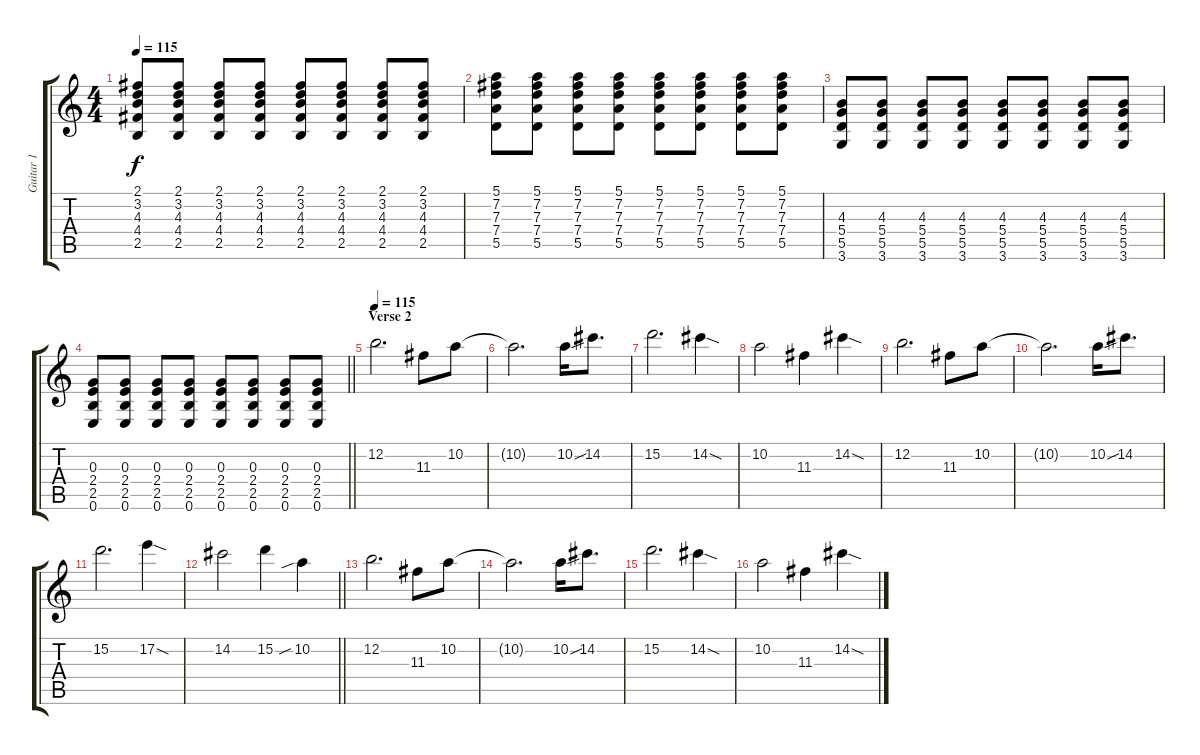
\track ("Guitar 1" "Guitar 1") {instrument distortionguitar}
\staff {score tabs}
\tuning (E4 B3 G3 D3 A2 E2) {hide}
\ts (4 4)
\tempo 115
\clef g2
\ks c
(2.1 3.2 4.3 4.4 2.5).8{dy f} (2.1 3.2 4.3 4.4 2.5).8 (2.1 3.2 4.3 4.4 2.5).8 (2.1 3.2 4.3 4.4 2.5).8 (2.1 3.2 4.3 4.4 2.5).8 (2.1 3.2 4.3 4.4 2.5).8 (2.1 3.2 4.3 4.4 2.5).8 (2.1 3.2 4.3 4.4 2.5).8 |
(5.1 7.2 7.3 7.4 5.5).8 (5.1 7.2 7.3 7.4 5.5).8 (5.1 7.2 7.3 7.4 5.5).8 (5.1 7.2 7.3 7.4 5.5).8 (5.1 7.2 7.3 7.4 5.5).8 (5.1 7.2 7.3 7.4 5.5).8 (5.1 7.2 7.3 7.4 5.5).8 (5.1 7.2 7.3 7.4 5.5).8 |
(4.3 5.4 5.5 3.6).8 (4.3 5.4 5.5 3.6).8 (4.3 5.4 5.5 3.6).8 (4.3 5.4 5.5 3.6).8 (4.3 5.4 5.5 3.6).8 (4.3 5.4 5.5 3.6).8 (4.3 5.4 5.5 3.6).8 (4.3 5.4 5.5 3.6).8 |
\barLineRight lightlight
(0.3 2.4 2.5 0.6).8 (0.3 2.4 2.5 0.6).8 (0.3 2.4 2.5 0.6).8 (0.3 2.4 2.5 0.6).8 (0.3 2.4 2.5 0.6).8 (0.3 2.4 2.5 0.6).8 (0.3 2.4 2.5 0.6).8 (0.3 2.4 2.5 0.6).8 |
\section ("" "Verse 2")
\tempo 115
12.2.2{d} 11.3.8 10.2.8 |
10.2{t}.2{d} 10.2{sou}.16 14.2.8{d} |
15.2.2{d} 14.2{sod}.4 |
10.2.2 11.3.4 14.2{sod}.4 |
12.2.2{d} 11.3.8 10.2.8 |
10.2{t}.2{d} 10.2{sou}.16 14.2.8{d} |
15.2.2{d} 17.2{sod}.4 |
\barLineRight lightlight
14.2.2 15.2.4 10.2{sib}.4 |
12.2.2{d} 11.3.8 10.2.8 |
10.2{t}.2{d} 10.2{sou}.16 14.2.8{d} |
15.2.2{d} 14.2{sod}.4 |
10.2.2 11.3.4 14.2{sod}.4
